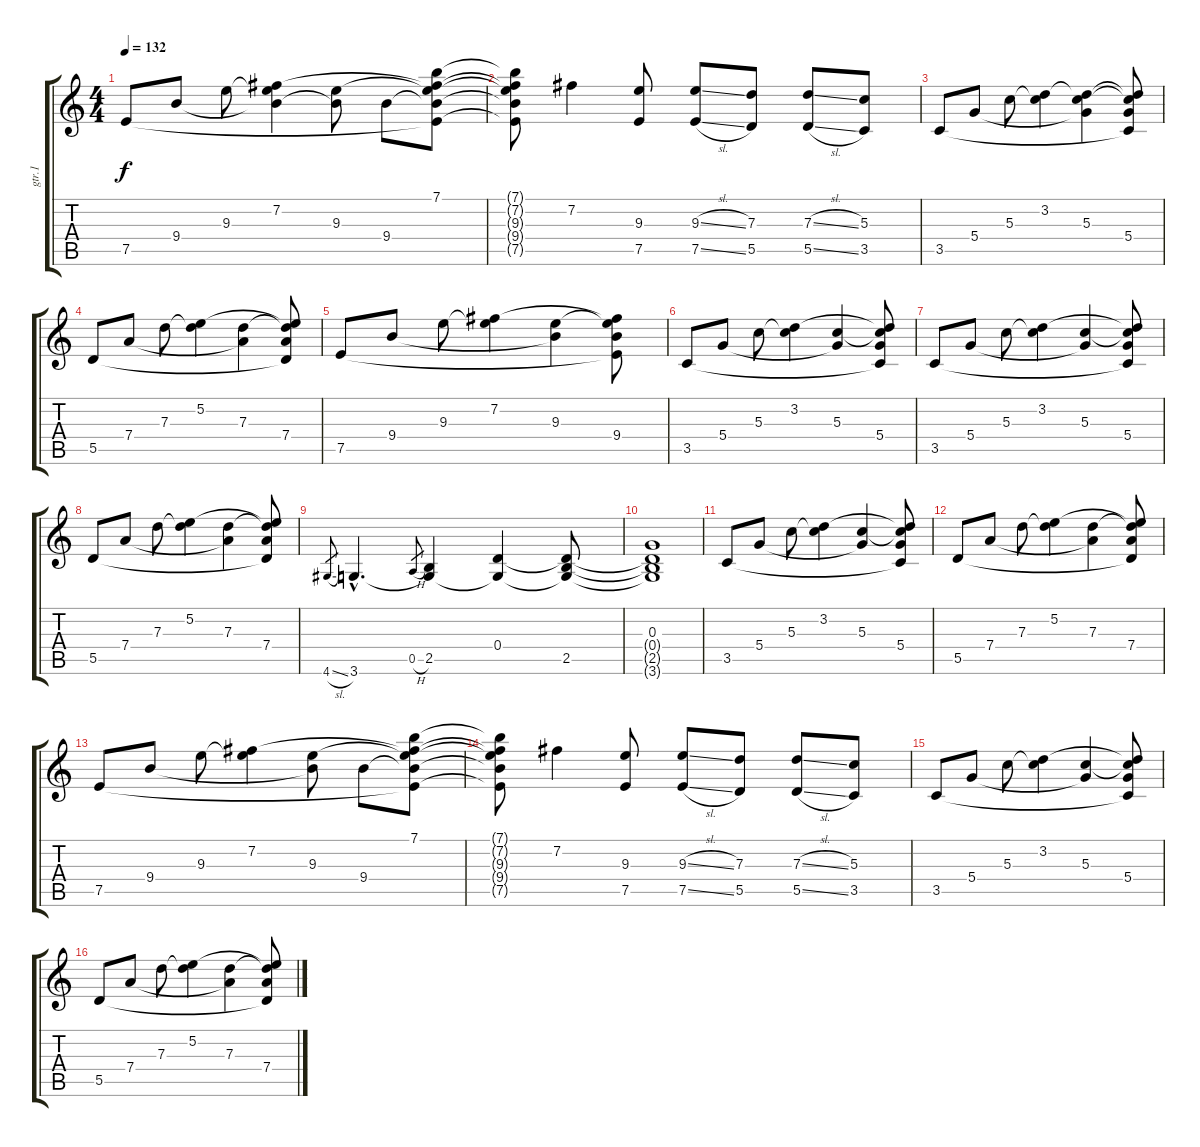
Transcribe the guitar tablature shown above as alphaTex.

\track ("gtr.1" "gtr.1") {instrument electricguitarclean}
\staff {score tabs}
\tuning (E4 B3 G3 D3 A2 E2) {hide}
\ts (4 4)
\tempo 132
\clef g2
\ks c
7.5.8{dy f} 9.4.8 9.3.8 (7.2 9.3{t} 9.4{t}).4 (9.3 9.4{t}).8 9.4.8 (7.1 7.2{t} 9.3{t} 9.4{t} 7.5{t}).8 |
(7.1{t} 7.2{t} 9.3{t} 9.4{t} 7.5{t}).8 7.2.4 (9.3 7.5).8 (9.3{sl} 7.5{sl}).8 (7.3 5.5).8 (7.3{sl} 5.5{sl}).8 (5.3 3.5).8 |
3.5.8 5.4.8 5.3.8 (3.2 5.3{t}).4 (3.2{t} 5.3 5.4{t}).4 (3.2{t} 5.3{t} 5.4 3.5{t}).8 |
5.5.8 7.4.8 7.3.8 (5.2 7.3{t}).4 (7.3 7.4{t}).4 (5.2{t} 7.3{t} 7.4 5.5{t}).8 |
7.5.8 9.4.8 9.3.8 (7.2 9.3{t}).4 (9.3 9.4{t}).4 (7.2{t} 9.3{t} 9.4 7.5{t}).8 |
3.5.8 5.4.8 5.3.8 (3.2 5.3{t}).4 (5.3 5.4{t}).4 (3.2{t} 5.3{t} 5.4 3.5{t}).8 |
3.5.8 5.4.8 5.3.8 (3.2 5.3{t}).4 (5.3 5.4{t}).4 (3.2{t} 5.3{t} 5.4 3.5{t}).8 |
5.5.8 7.4.8 7.3.8 (5.2 7.3{t}).4 (7.3 7.4{t}).4 (5.2{t} 7.3{t} 7.4 5.5{t}).8 |
4.6{sl}.8{gr} 3.6{hac}.4{d} 0.5{h}.8{gr} (2.5 3.6{t}).4 (0.4 3.6{t}).4 (0.4{t} 2.5 3.6{t}).8 |
(0.3 0.4{t} 2.5{t} 3.6{t}).1 |
3.5.8 5.4.8 5.3.8 (3.2 5.3{t}).4 (5.3 5.4{t}).4 (3.2{t} 5.3{t} 5.4 3.5{t}).8 |
5.5.8 7.4.8 7.3.8 (5.2 7.3{t}).4 (7.3 7.4{t}).4 (5.2{t} 7.3{t} 7.4 5.5{t}).8 |
7.5.8 9.4.8 9.3.8 (7.2 9.3{t}).4 (9.3 9.4{t}).8 9.4.8 (7.1 7.2{t} 9.3{t} 9.4{t} 7.5{t}).8 |
(7.1{t} 7.2{t} 9.3{t} 9.4{t} 7.5{t}).8 7.2.4 (9.3 7.5).8 (9.3{sl} 7.5{sl}).8 (7.3 5.5).8 (7.3{sl} 5.5{sl}).8 (5.3 3.5).8 |
3.5.8 5.4.8 5.3.8 (3.2 5.3{t}).4 (5.3 5.4{t}).4 (3.2{t} 5.3{t} 5.4 3.5{t}).8 |
5.5.8 7.4.8 7.3.8 (5.2 7.3{t}).4 (7.3 7.4{t}).4 (5.2{t} 7.3{t} 7.4 5.5{t}).8
